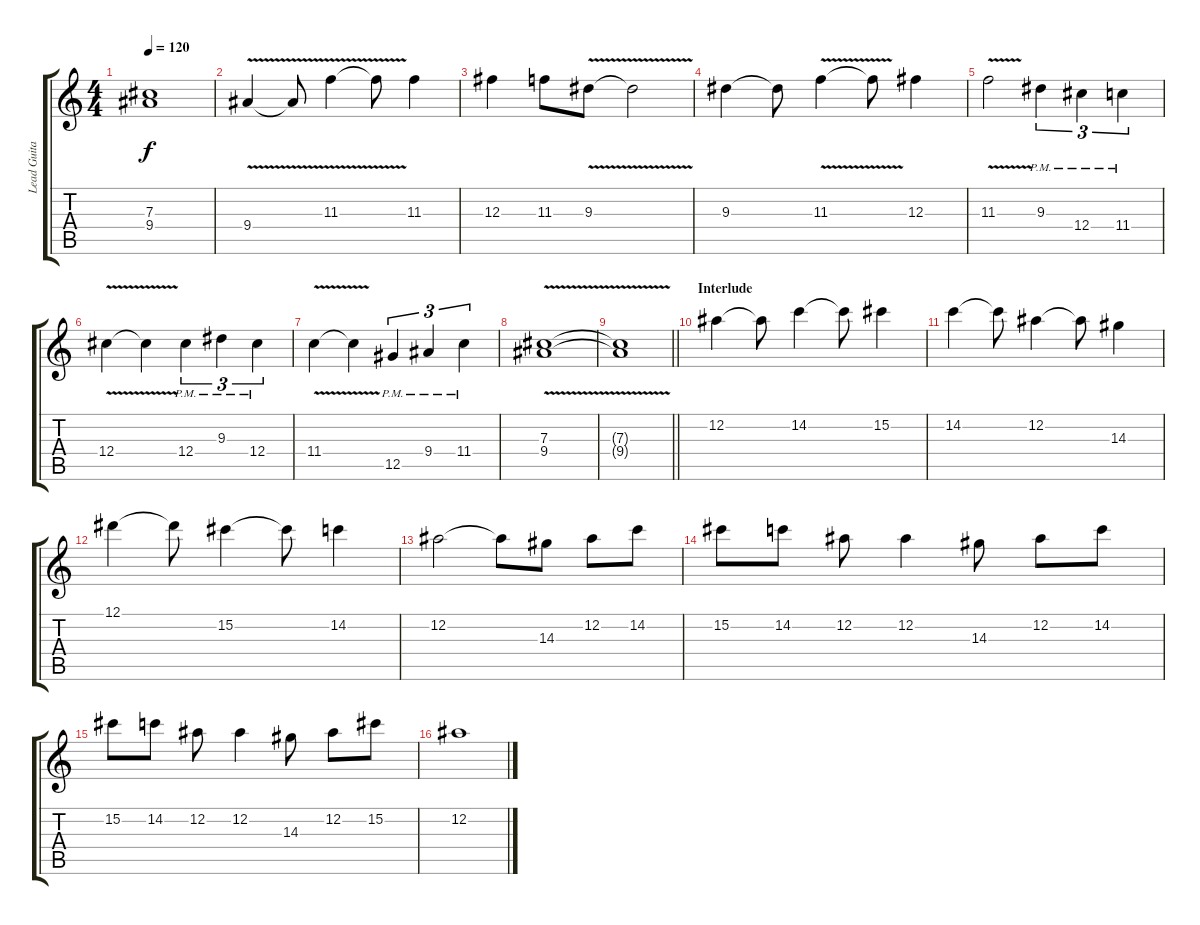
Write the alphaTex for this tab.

\track ("Lead Guitar" "Lead Guita") {instrument overdrivenguitar}
\staff {score tabs}
\tuning (Eb4 Bb3 Gb3 Db3 Ab2 Eb2) {hide}
\ts (4 4)
\tempo 120
\clef g2
\ks c
(7.3{t} 9.4{t}).1{dy f} |
9.4{v}.4 9.4{t}.8 11.3{v}.4 11.3{t}.8 11.3.4 |
12.3.4 11.3.8 9.3{v}.8 9.3{t}.2 |
9.3.4 9.3{t}.8 11.3{v}.4 11.3{t}.8 12.3.4 |
11.3{v}.2 9.3{pm}.4{tu (3 2)} 12.4{pm}.4{tu (3 2)} 11.4{pm}.4{tu (3 2)} |
12.4{v}.4 12.4{t}.4 12.4{pm}.4{tu (3 2)} 9.3{pm}.4{tu (3 2)} 12.4{pm}.4{tu (3 2)} |
11.4{v}.4 11.4{t}.4 12.5{pm}.4{tu (3 2)} 9.4{pm}.4{tu (3 2)} 11.4{pm}.4{tu (3 2)} |
(7.3{v} 9.4{v}).1 |
\barLineRight lightlight
(7.3{t} 9.4{t}).1 |
\section ("" "Interlude")
12.2.4 12.2{t}.8 14.2.4 14.2{t}.8 15.2.4 |
14.2.4 14.2{t}.8 12.2.4 12.2{t}.8 14.3.4 |
12.1.4 12.1{t}.8 15.2.4 15.2{t}.8 14.2.4 |
12.2.2 12.2{t}.8 14.3.8 12.2.8 14.2.8 |
15.2.8 14.2.8 12.2.8 12.2.4 14.3.8 12.2.8 14.2.8 |
15.2.8 14.2.8 12.2.8 12.2.4 14.3.8 12.2.8 15.2.8 |
12.2.1
